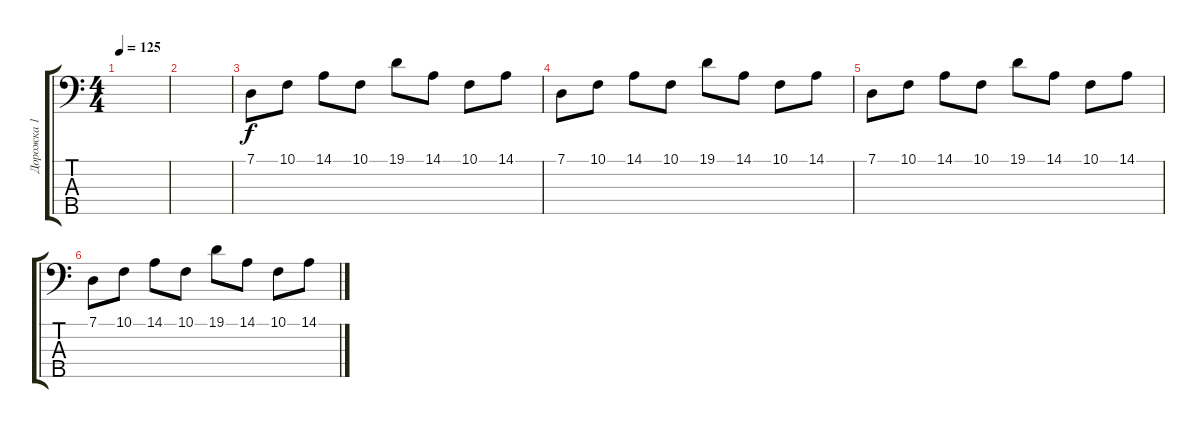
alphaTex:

\track ("Дорожка 1" "Дорожка 1") {instrument lead2sawtooth}
\staff {score tabs}
\tuning (G2 D2 A1 E1 B0) {hide}
\ts (4 4)
\tempo 125
\clef f4
\ks c
|
|
7.1.8 10.1.8 14.1.8 10.1.8 19.1.8 14.1.8 10.1.8 14.1.8 |
7.1.8 10.1.8 14.1.8 10.1.8 19.1.8 14.1.8 10.1.8 14.1.8 |
7.1.8 10.1.8 14.1.8 10.1.8 19.1.8 14.1.8 10.1.8 14.1.8 |
7.1.8 10.1.8 14.1.8 10.1.8 19.1.8 14.1.8 10.1.8 14.1.8
